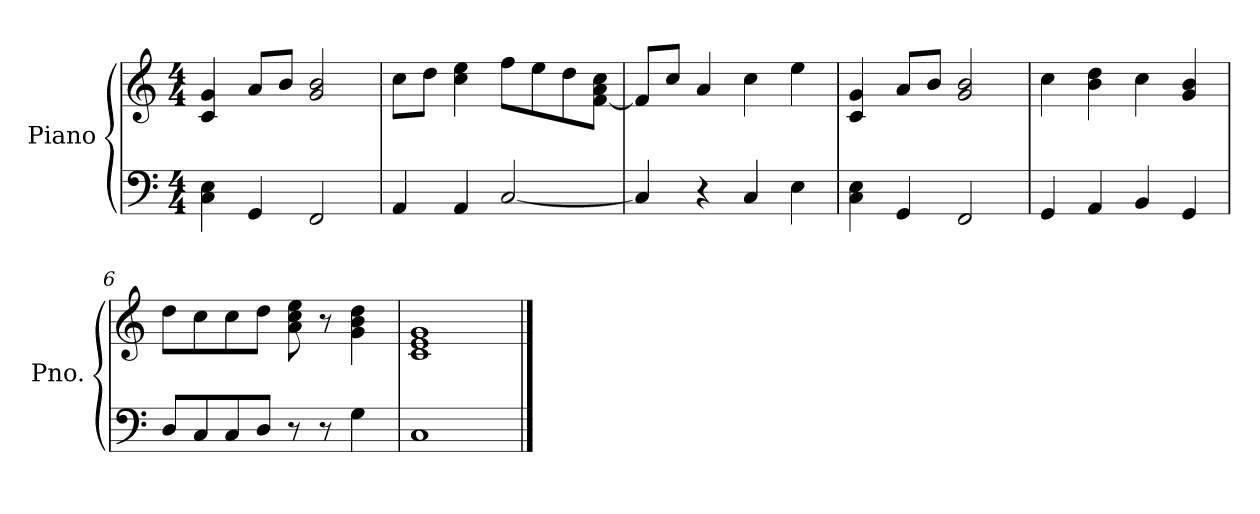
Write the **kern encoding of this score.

**kern	**kern
*part1	*part1
*staff2	*staff1
*I"Piano	*
*I'Pno.	*
*clefF4	*clefG2
*k[]	*k[]
*C:	*C:
*M4/4	*M4/4
=1	=1
4C\ 4E\	4c/ 4g/
4GG/	8a/L
.	8b/J
2FF/	2g/ 2b/
=2	=2
4AA/	8cc\L
.	8dd\J
4AA/	4cc\ 4ee\
[2C/	8ff\L
.	8ee\
.	8dd\
.	[8f\ 8a\ 8cc\J
=3	=3
4C/]	8f/L]
.	8cc/J
4r	4a/
4C/	4cc\
4E\	4ee\
=4	=4
4C\ 4E\	4c/ 4g/
4GG/	8a/L
.	8b/J
2FF/	2g/ 2b/
=5	=5
4GG/	4cc\
4AA/	4b\ 4dd\
4BB/	4cc\
4GG/	4g/ 4b/
=6	=6
8D/L	8dd\L
8C/	8cc\
8C/	8cc\
8D/J	8dd\J
8r	8a\ 8cc\ 8ee\
8r	8r
4G\	4g\ 4b\ 4dd\
=7	=7
1C	1c 1e 1g
==	==
*-	*-
